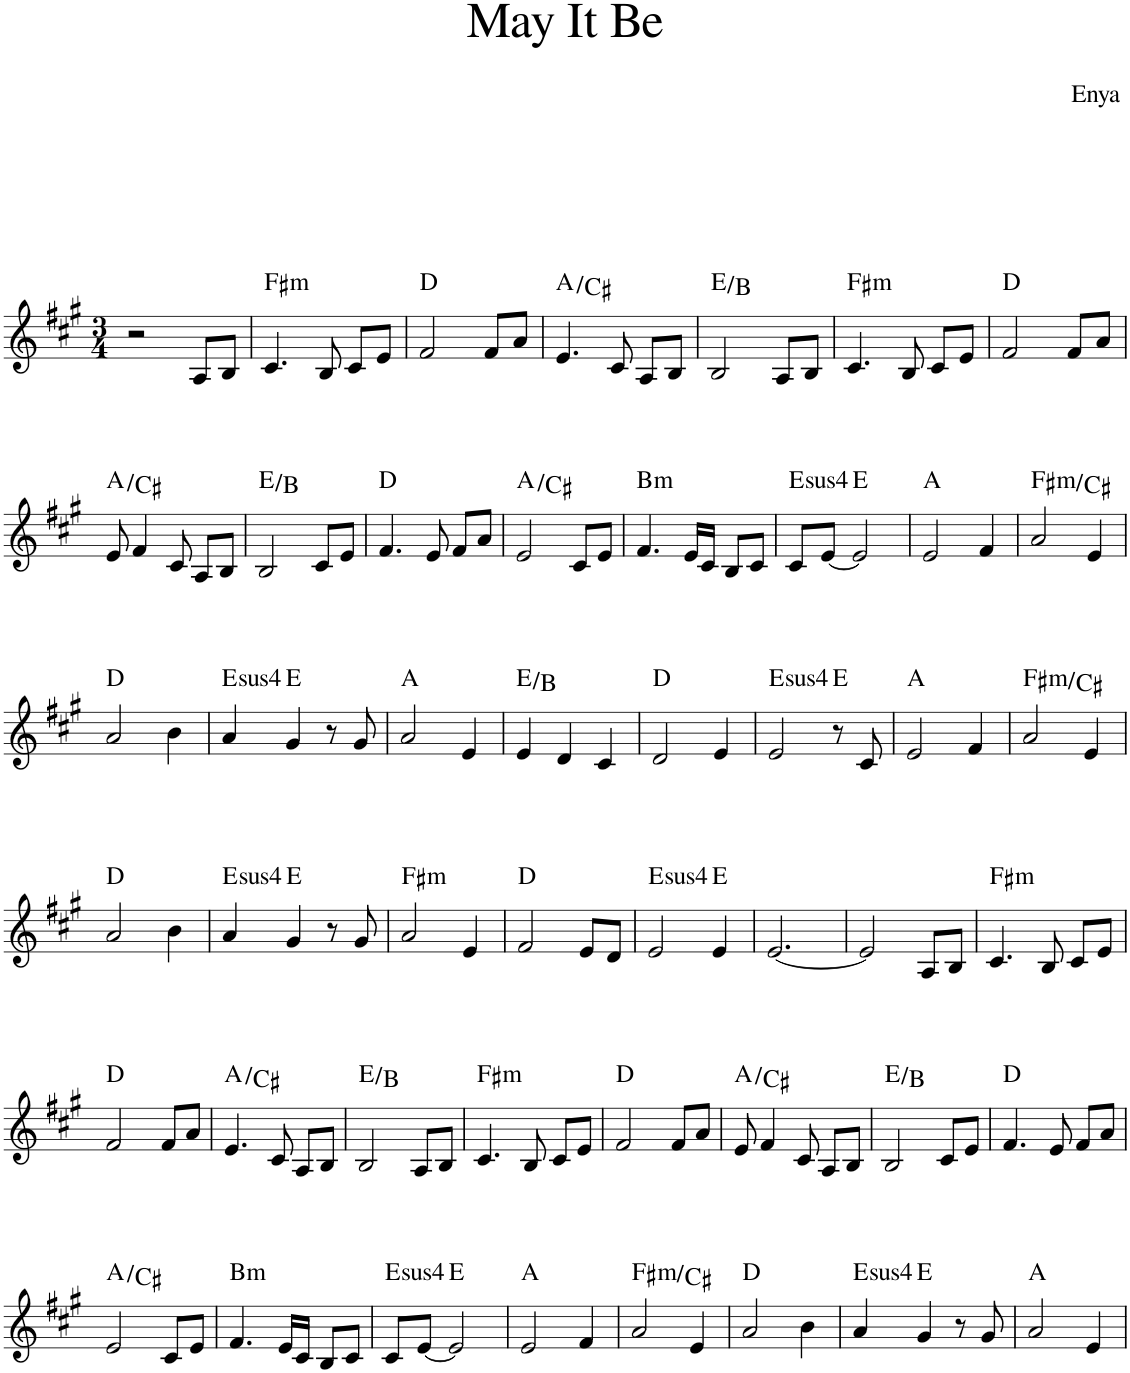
**kern	**harte
*part1	*part1
*staff1	*
*I"Piano	*
*I'Pno.	*
*clefG2	*
*k[f#c#g#]	*
*M3/4	*
=1	=1
2r	.
8A/L	.
8B/J	.
=2	=2
!	!LO:H:kt=m
4.c#/	F#:min
8B/	.
8c#/L	.
8e/J	.
=3	=3
2f#/	D:maj
8f#/L	.
8a/J	.
=4	=4
4.e/	A:maj/3
8c#/	.
8A/L	.
8B/J	.
=5	=5
2B/	E:maj/5
8A/L	.
8B/J	.
=6	=6
!	!LO:H:kt=m
4.c#/	F#:min
8B/	.
8c#/L	.
8e/J	.
=7	=7
2f#/	D:maj
8f#/L	.
8a/J	.
!!LO:LB:g=z
=8	=8
8e/	A:maj/3
4f#/	.
8c#/	.
8A/L	.
8B/J	.
=9	=9
2B/	E:maj/5
8c#/L	.
8e/J	.
=10	=10
4.f#/	D:maj
8e/	.
8f#/L	.
8a/J	.
=11	=11
2e/	A:maj/3
8c#/L	.
8e/J	.
=12	=12
!	!LO:H:kt=m
4.f#/	B:min
16e/LL	.
16c#/JJ	.
8B/L	.
8c#/J	.
=13	=13
!	!LO:H:kt=4
8c#/L	E:sus4
[8e/J	.
2e/]	E:maj
=14	=14
2e/	A:maj
4f#/	.
=15	=15
!	!LO:H:kt=m
2a/	F#:min/5
4e/	.
!!LO:LB:g=z
=16	=16
2a/	D:maj
4b\	.
=17	=17
!	!LO:H:kt=4
4a/	E:sus4
4g#/	E:maj
8r	.
8g#/	.
=18	=18
2a/	A:maj
4e/	.
=19	=19
4e/	E:maj/5
4d/	.
4c#/	.
=20	=20
2d/	D:maj
4e/	.
=21	=21
!	!LO:H:kt=4
2e/	E:sus4
8r	E:maj
8c#/	.
=22	=22
2e/	A:maj
4f#/	.
=23	=23
!	!LO:H:kt=m
2a/	F#:min/5
4e/	.
!!LO:LB:g=z
=24	=24
2a/	D:maj
4b\	.
=25	=25
!	!LO:H:kt=4
4a/	E:sus4
4g#/	E:maj
8r	.
8g#/	.
=26	=26
!	!LO:H:kt=m
2a/	F#:min
4e/	.
=27	=27
2f#/	D:maj
8e/L	.
8d/J	.
=28	=28
!	!LO:H:kt=4
2e/	E:sus4
4e/	E:maj
=29	=29
[2.e/	.
=30	=30
2e/]	.
8A/L	.
8B/J	.
=31	=31
!	!LO:H:kt=m
4.c#/	F#:min
8B/	.
8c#/L	.
8e/J	.
!!LO:LB:g=z
=32	=32
2f#/	D:maj
8f#/L	.
8a/J	.
=33	=33
4.e/	A:maj/3
8c#/	.
8A/L	.
8B/J	.
=34	=34
2B/	E:maj/5
8A/L	.
8B/J	.
=35	=35
!	!LO:H:kt=m
4.c#/	F#:min
8B/	.
8c#/L	.
8e/J	.
=36	=36
2f#/	D:maj
8f#/L	.
8a/J	.
=37	=37
8e/	A:maj/3
4f#/	.
8c#/	.
8A/L	.
8B/J	.
=38	=38
2B/	E:maj/5
8c#/L	.
8e/J	.
=39	=39
4.f#/	D:maj
8e/	.
8f#/L	.
8a/J	.
!!LO:LB:g=z
=40	=40
2e/	A:maj/3
8c#/L	.
8e/J	.
=41	=41
!	!LO:H:kt=m
4.f#/	B:min
16e/LL	.
16c#/JJ	.
8B/L	.
8c#/J	.
=42	=42
!	!LO:H:kt=4
8c#/L	E:sus4
[8e/J	.
2e/]	E:maj
=43	=43
2e/	A:maj
4f#/	.
=44	=44
!	!LO:H:kt=m
2a/	F#:min/5
4e/	.
=45	=45
2a/	D:maj
4b\	.
=46	=46
!	!LO:H:kt=4
4a/	E:sus4
4g#/	E:maj
8r	.
8g#/	.
=47	=47
2a/	A:maj
4e/	.
=	=
*-	*-
